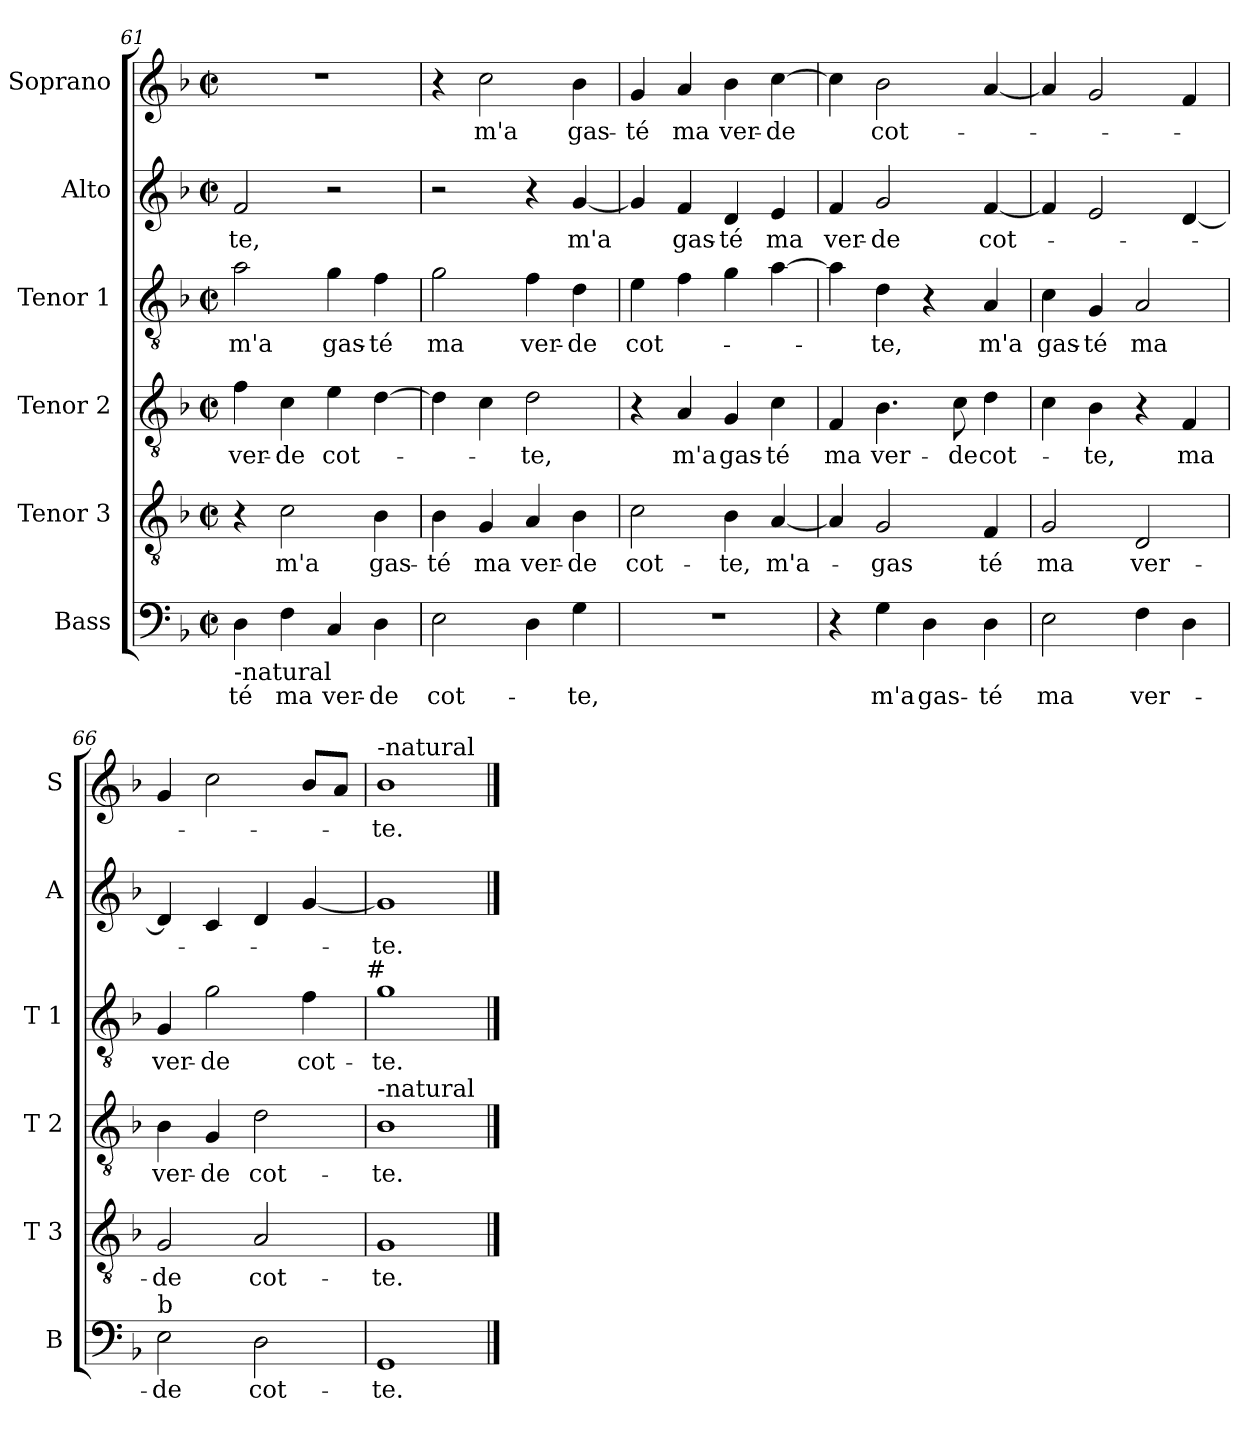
**kern	**text	**kern	**text	**kern	**text	**kern	**text	**kern	**text	**kern	**text
*part6	*part6	*part5	*part5	*part4	*part4	*part3	*part3	*part2	*part2	*part1	*part1
*staff6	*staff6	*staff5	*staff5	*staff4	*staff4	*staff3	*staff3	*staff2	*staff2	*staff1	*staff1
*I"Bass	*	*I"Tenor 3	*	*I"Tenor 2	*	*I"Tenor 1	*	*I"Alto	*	*I"Soprano	*
*I'B	*	*I'T 3	*	*I'T 2	*	*I'T 1	*	*I'A	*	*I'S	*
*clefF4	*	*clefGv2	*	*clefGv2	*	*clefGv2	*	*clefG2	*	*clefG2	*
*k[b-]	*	*k[b-]	*	*k[b-]	*	*k[b-]	*	*k[b-]	*	*k[b-]	*
*F:	*	*F:	*	*F:	*	*F:	*	*F:	*	*F:	*
*M2/2	*	*M2/2	*	*M2/2	*	*M2/2	*	*M2/2	*	*M2/2	*
*met(c|)	*	*met(c|)	*	*met(c|)	*	*met(c|)	*	*met(c|)	*	*met(c|)	*
=61	=61	=61	=61	=61	=61	=61	=61	=61	=61	=61	=61
!LO:TX:b:t=-natural	!	!	!	!	!	!	!	!	!	!	!
4D\	-té	4r	.	4f\	ver-	2a\	m'a	2f/	-te,	1r	.
4F\	ma	2c\	m'a	4c\	-de	.	.	.	.	.	.
4C/	ver-	.	.	4e\	cot-	4g\	gas-	2r	.	.	.
4D\	-de	4B-\	gas-	[4d\	.	4f\	-té	.	.	.	.
!!LO:LB:g=z
=62	=62	=62	=62	=62	=62	=62	=62	=62	=62	=62	=62
2E\	cot-	4B-\	-té	4d\]	.	2g\	ma	2r	.	4r	.
.	.	4G/	ma	4c\	.	.	.	.	.	2cc\	m'a
4D\	.	4A/	ver-	2d\	-te,	4f\	ver-	4r	.	.	.
4G\	-te,	4B-\	-de	.	.	4d\	-de	[4g/	m'a	4b-\	gas-
=63	=63	=63	=63	=63	=63	=63	=63	=63	=63	=63	=63
1r	.	2c\	cot-	4r	.	4e\	cot-	4g/]	.	4g/	-té
.	.	.	.	4A/	m'a	4f\	.	4f/	gas-	4a/	ma
.	.	4B-\	-te,	4G/	gas-	4g\	.	4d/	-té	4b-\	ver-
.	.	[4A/	m'a-	4c\	-té	[4a\	.	4e/	ma	[4cc\	-de
=64	=64	=64	=64	=64	=64	=64	=64	=64	=64	=64	=64
4r	.	4A/]	.	4F/	ma	4a\]	.	4f/	ver-	4cc\]	.
4G\	m'a	2G/	-gas	4.B-\	ver-	4d\	-te,	2g/	-de	2b-\	cot-
4D\	gas-	.	.	.	.	4r	.	.	.	.	.
.	.	.	.	8c\	-de	.	.	.	.	.	.
4D\	-té	4F/	té	4d\	cot-	4A/	m'a	[4f/	cot-	[4a/	.
=65	=65	=65	=65	=65	=65	=65	=65	=65	=65	=65	=65
2E\	ma	2G/	ma	4c\	.	4c\	gas-	4f/]	.	4a/]	.
.	.	.	.	4B-\	-te,	4G/	-té	2e/	.	2g/	.
4F\	ver-	2D/	ver-	4r	.	2A/	ma	.	.	.	.
4D\	.	.	.	4F/	ma	.	.	[4d/	.	4f/	.
=66	=66	=66	=66	=66	=66	=66	=66	=66	=66	=66	=66
!LO:TX:a:t=b	!	!	!	!	!	!	!	!	!	!	!
2E\	-de	2G/	-de	4B-\	ver-	4G/	ver-	4d/]	.	4g/	.
.	.	.	.	4G/	-de	2g\	-de	4c/	.	2cc\	.
2D\	cot-	2A/	cot-	2d\	cot-	.	.	4d/	.	.	.
.	.	.	.	.	.	4f\	cot-	[4g/	.	8b-/L	.
.	.	.	.	.	.	.	.	.	.	8a/J	.
!	!	!	!	!	!	!LO:TX:a:t=#	!	!	!	!	!
=67	=67	=67	=67	=67	=67	=67	=67	=67	=67	=67	=67
!	!	!	!	!	!	!	!	!	!	!LO:TX:a:t=-natural	!
!	!	!	!	!LO:TX:a:t=-natural	!	!	!	!	!	!	!
1GG	-te.	1G	-te.	1B-	-te.	1g	-te.	1g]	-te.	1b-	-te.
==	==	==	==	==	==	==	==	==	==	==	==
*-	*-	*-	*-	*-	*-	*-	*-	*-	*-	*-	*-
